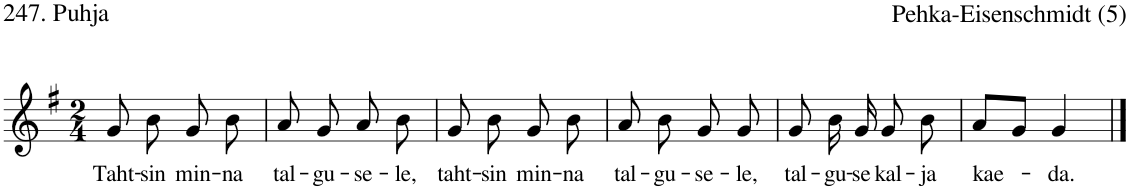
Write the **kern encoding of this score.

**kern	**text
*part1	*part1
*staff1	*staff1
*I"Melody	*
*clefG2	*
*k[f#]	*
*M2/4	*
=1	=1
!	!LO:LY:b
8g/	Taht-
!	!LO:LY:b
8b\	-sin
!	!LO:LY:b
8g/	min-
!	!LO:LY:b
8b\	-na
=2	=2
!	!LO:LY:b
8a/	tal-
!	!LO:LY:b
8g/	-gu-
!	!LO:LY:b
8a/	-se-
!	!LO:LY:b
8b\	-le,
=3	=3
!	!LO:LY:b
8g/	taht-
!	!LO:LY:b
8b\	-sin
!	!LO:LY:b
8g/	min-
!	!LO:LY:b
8b\	-na
=4	=4
!	!LO:LY:b
8a/	tal-
!	!LO:LY:b
8b\	-gu-
!	!LO:LY:b
8g/	-se-
!	!LO:LY:b
8g/	-le,
=5	=5
!	!LO:LY:b
8g/	tal-
!	!LO:LY:b
16b\	-gu-
!	!LO:LY:b
16g/	-se
!	!LO:LY:b
8g/	kal-
!	!LO:LY:b
8b\	-ja
=6	=6
!	!LO:LY:b
8a/L	kae-
8g/J	.
!	!LO:LY:b
4g/	-da.
==	==
*-	*-
